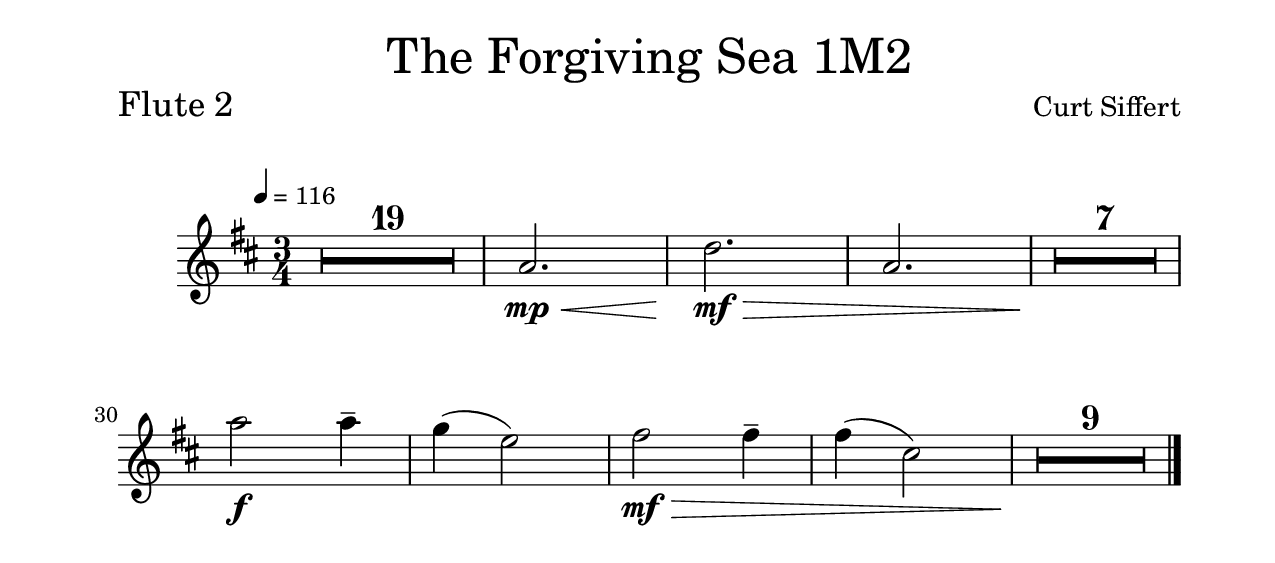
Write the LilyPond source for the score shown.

\version "2.16.0"
\include "english.ly"
\include "../lib/parts.ily"

\paper {
	ragged-last-bottom = ##t
}

\header {
  	instrument = \markup \larger \larger "Flute 2"
}

\version "2.24.0"
\include "english.ly"

fluteTwoNotes = \relative c'' {

	\time 3/4
	\key d \major
	\set tieWaitForNote = ##t
	
	R2.*19
	
	a2.\mp\< |
	d2.\mf\!\> |
	a2. |
	
	R2.*7\!
	
	\tag #'part { \break }
	
	a'2\f a4-- |
	g(e2) |
	fs2\mf\> fs4--
	fs(cs2)
	
	R2.*9\!
	
	\bar "|."
		
}


<<
	\new Staff \relative c'' { 
		\everyPartScore
		\keepWithTag #'part \fluteTwoNotes 		
	}	
>>
